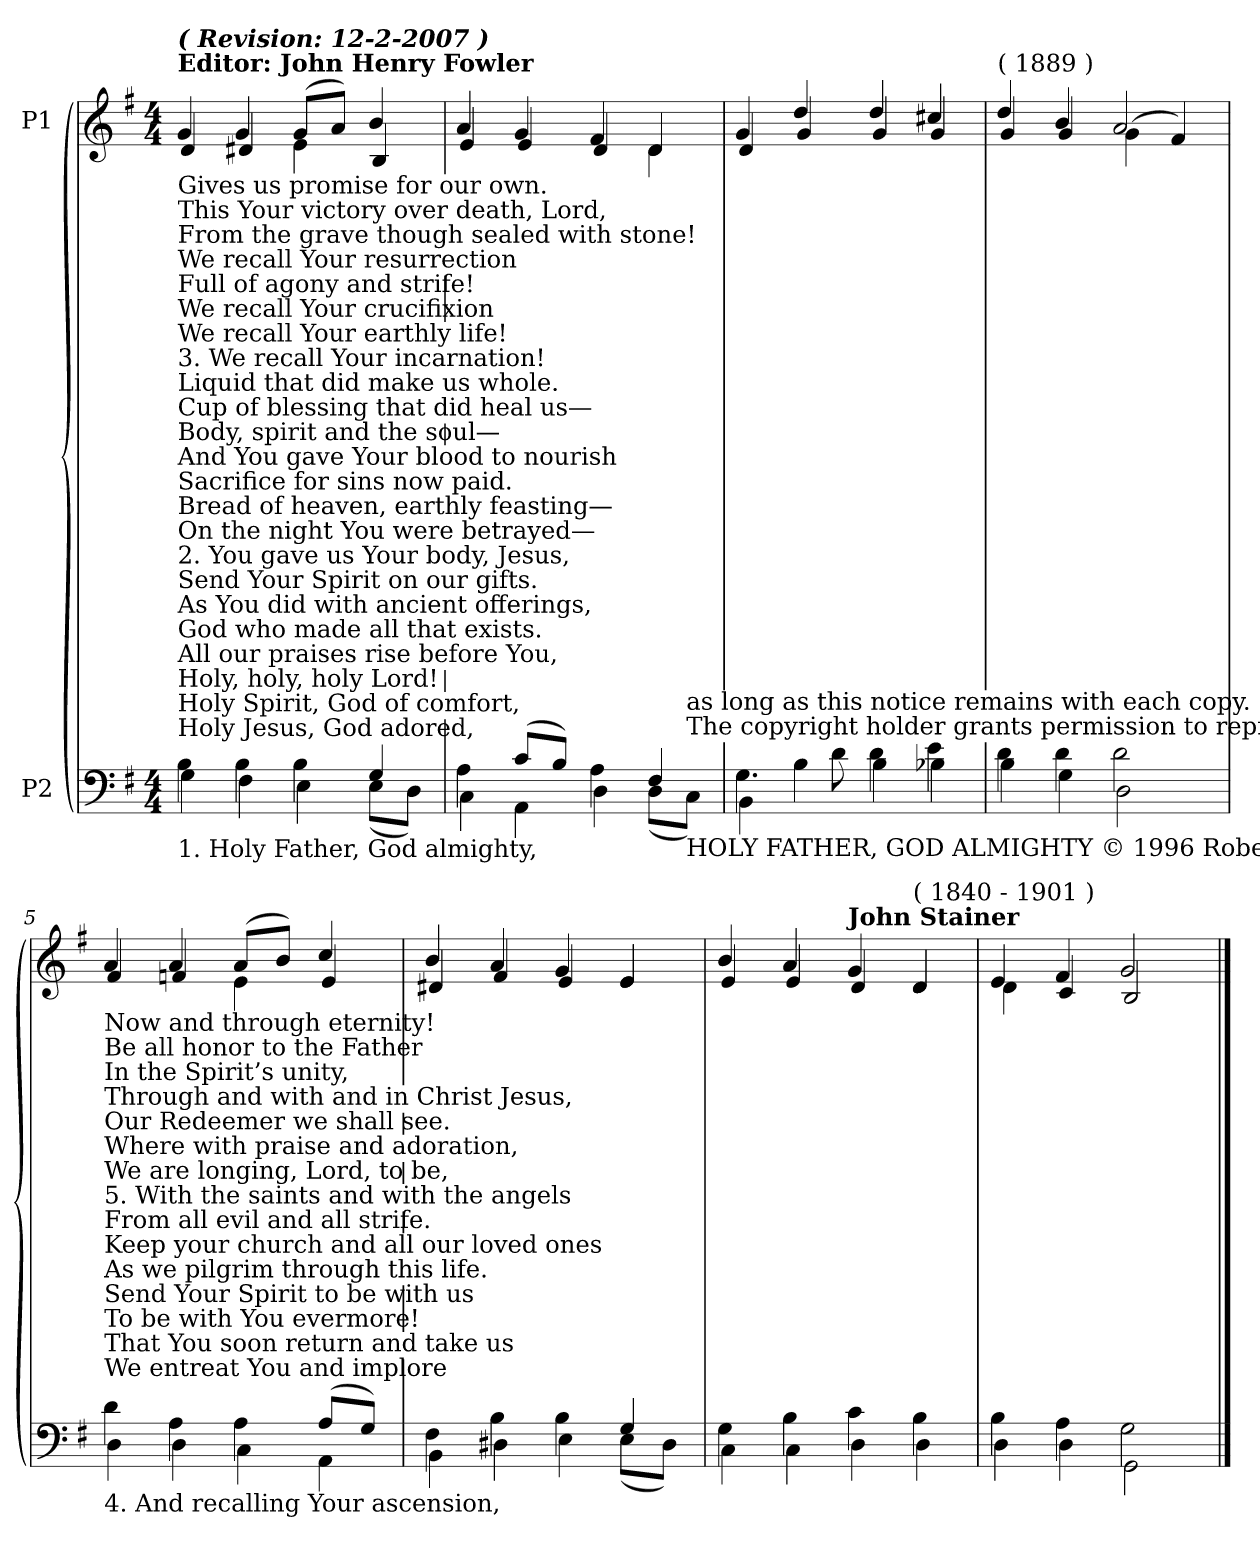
**kern	**kern
*part2	*part1
*staff2	*staff1
*I"P2	*I"P1
!!LO:PB:g=z
*clefF4	*clefG2
*k[f#]	*k[f#]
*G:	*G:
*M4/4	*M4/4
*MM110	*MM110
=1	=1
*^	*^
!	!	!LO:TX:a:B:t=Editor&colon; John Henry Fowler	!
!	!	!LO:TX:a:Bi:t=( Revision&colon; 12-2-2007 )	!
!LO:TX:b:t=1. Holy Father, God almighty,	!	!	!
!LO:TX:t=Holy Jesus, God adored,	!	!	!
!LO:TX:t=Holy Spirit, God of comfort,	!	!	!
!LO:TX:t=Holy, holy, holy Lord!	!	!	!
!LO:TX:t=All our praises rise before You,	!	!	!
!LO:TX:t=God who made all that exists.	!	!	!
!LO:TX:t=As You did with ancient offerings,	!	!	!
!LO:TX:t=Send Your Spirit on our gifts.	!	!	!
!LO:TX:t=2.  You gave us Your body, Jesus,	!	!	!
!LO:TX:t=On the night You were betrayed—	!	!	!
!LO:TX:t=Bread of heaven, earthly feasting—	!	!	!
!LO:TX:t=Sacrifice for sins now paid.	!	!	!
!LO:TX:t=And You gave Your blood to nourish	!	!	!
!LO:TX:t=Body, spirit and the soul—	!	!	!
!LO:TX:t=Cup of blessing that did heal us—	!	!	!
!LO:TX:t=Liquid that did make us whole.	!	!	!
!LO:TX:t=3.  We recall Your incarnation!	!	!	!
!LO:TX:t=We recall Your earthly life!	!	!	!
!LO:TX:t=We recall Your crucifixion	!	!	!
!LO:TX:t=Full of agony and strife!	!	!	!
!LO:TX:t=We recall Your resurrection	!	!	!
!LO:TX:t=From the grave though sealed with stone!	!	!	!
!LO:TX:t=This Your victory over death, Lord,	!	!	!
!LO:TX:t=Gives us promise for our own.	!	!	!
4Bi\	4Gi\	4gi/	4di/
4Bi\	4F#i\	4gi/	4d#Xi/
4Bi\	4Ei\	(8gi/L	4ei\
.	.	8ai/J)	.
4Gi/	(8Ei\L	4bi/	4Bi/
.	8Di\J)	.	.
=2	=2	=2	=2
4Ai\	4Ci\	4ai/	4ei/
(8ci/L	4AAi\	4gi/	4ei/
8Bi/J)	.	.	.
4Ai\	4Di\	4f#i/	4di/
4F#i/	(8Di\L	4di/	4di\
!	!LO:TX:b:t=HOLY FATHER, GOD ALMIGHTY © 1996 Robert Cullinan	!	!
!	!LO:TX:t=The copyright holder grants permission to reproduce these lyrics,	!	!
!	!LO:TX:t=as long as this notice remains with each copy.	!	!
.	8Ci\J)	.	.
=3	=3	=3	=3
4.Gi\	4BBi\	4gi/	4di/
.	4Bi\	4ddi/	4gi/
8di\	.	.	.
4di\	4Bi\	4ddi/	4gi/
4ei\	4B-Xi\	4cc#Xi/	4gi/
=4	=4	=4	=4
!	!	!LO:TX:a:t=( 1889 )	!
4di\	4Bi\	4ddi/	4gi/
4di\	4Gi\	4bi/	4gi/
2di\	2Di\	2ai/	(4gi\
.	.	.	4f#i/)
=5	=5	=5	=5
!LO:TX:b:t=4.  And recalling Your ascension,	!	!	!
!LO:TX:t=We entreat You and implore	!	!	!
!LO:TX:t=That You soon return and take us	!	!	!
!LO:TX:t=To be with You evermore!	!	!	!
!LO:TX:t=Send Your Spirit to be with us	!	!	!
!LO:TX:t=As we pilgrim through this life.	!	!	!
!LO:TX:t=Keep your church and all our loved ones	!	!	!
!LO:TX:t=From all evil and all strife.	!	!	!
!LO:TX:t=5.  With the saints and with the angels	!	!	!
!LO:TX:t=We are longing, Lord, to be,	!	!	!
!LO:TX:t=Where with praise and adoration,	!	!	!
!LO:TX:t=Our Redeemer we shall see.	!	!	!
!LO:TX:t=Through and with and in Christ Jesus,	!	!	!
!LO:TX:t=In the Spirit’s unity,	!	!	!
!LO:TX:t=Be all honor to the Father	!	!	!
!LO:TX:t=Now and through eternity!	!	!	!
4di\	4Di\	4ai/	4f#i/
4Ai\	4Di\	4ai/	4fni/
4Ai\	4Ci\	(8ai/L	4ei\
.	.	8bi/J)	.
(8Ai/L	4AAi\	4cci/	4ei/
8Gi/J)	.	.	.
=6	=6	=6	=6
4F#i\	4BBi\	4bi/	4d#Xi/
4Bi\	4D#Xi\	4ai/	4f#i/
4Bi\	4Ei\	4gi/	4ei/
4Gi/	(8Ei\L	4ei/	4ei/
.	8D#i\J)	.	.
=7	=7	=7	=7
4Gi\	4Ci\	4bi/	4ei/
4Bi\	4Ci\	4ai/	4ei/
!	!	!LO:TX:a:B:t=John Stainer	!
4ci\	4Di\	4gi/	4di/
!	!	!LO:TX:a:t=( 1840 - 1901 )	!
4Bi\	4Di\	4di/	4di/
=8	=8	=8	=8
4Bi\	4Di\	4ei/	4di\
4Ai\	4Di\	4f#i/	4ci/
2Gi\	2GGi\	2gi/	2Bi/
*v	*v	*	*
*	*v	*v
==	==
*-	*-
